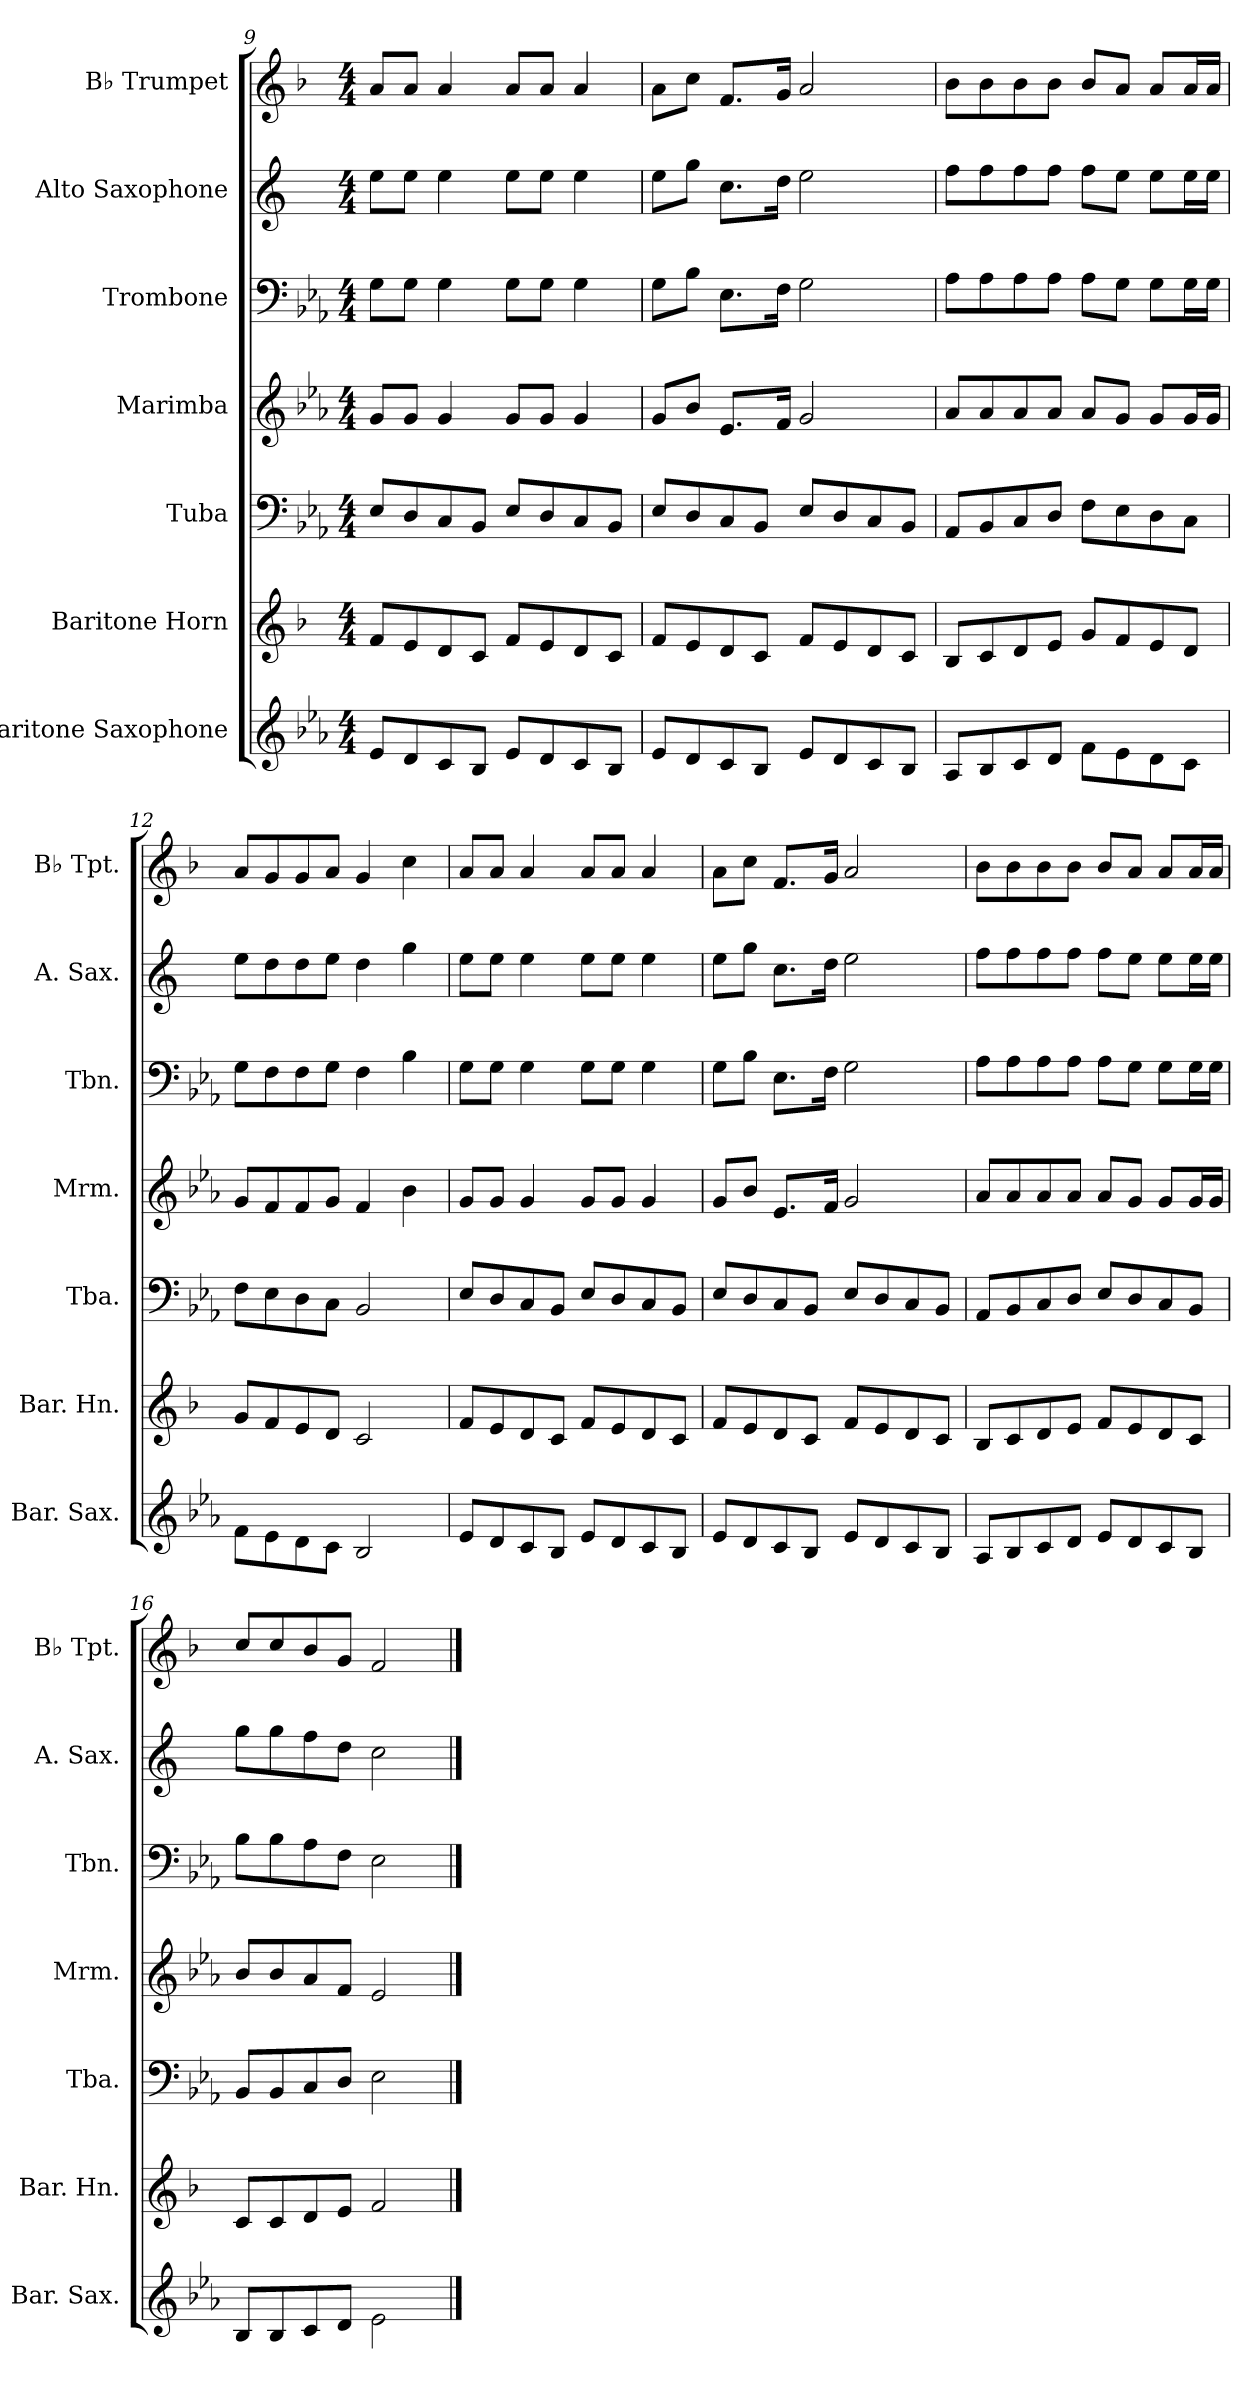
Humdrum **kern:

**kern	**kern	**kern	**kern	**kern	**kern	**kern
*part7	*part6	*part5	*part4	*part3	*part2	*part1
*staff7	*staff6	*staff5	*staff4	*staff3	*staff2	*staff1
*I"Baritone Saxophone	*I"Baritone Horn	*I"Tuba	*I"Marimba	*I"Trombone	*I"Alto Saxophone	*I"B♭ Trumpet
*I'Bar. Sax.	*I'Bar. Hn.	*I'Tba.	*I'Mrm.	*I'Tbn.	*I'A. Sax.	*I'B♭ Tpt.
*clefG2	*clefG2	*clefF4	*clefG2	*clefF4	*clefG2	*clefG2
*ITrd12c21	*ITrd4c7	*	*	*	*ITrd5c9	*ITrd1c2
*k[b-e-a-]	*k[b-e-]	*k[b-e-a-]	*k[b-e-a-]	*k[b-e-a-]	*k[b-e-a-]	*k[b-e-a-]
*M4/4	*M4/4	*M4/4	*M4/4	*M4/4	*M4/4	*M4/4
=9	=9	=9	=9	=9	=9	=9
8E-/L	8B-/L	8E-/L	8g/L	8G\L	8g\L	8g/L
8D/	8A/	8D/	8g/J	8G\J	8g\J	8g/J
8C/	8G/	8C/	4g/	4G\	4g\	4g/
8BB-/J	8F/J	8BB-/J	.	.	.	.
8E-/L	8B-/L	8E-/L	8g/L	8G\L	8g\L	8g/L
8D/	8A/	8D/	8g/J	8G\J	8g\J	8g/J
8C/	8G/	8C/	4g/	4G\	4g\	4g/
8BB-/J	8F/J	8BB-/J	.	.	.	.
!!LO:PB:g=z
=10	=10	=10	=10	=10	=10	=10
8E-/L	8B-/L	8E-/L	8g/L	8G\L	8g\L	8g\L
8D/	8A/	8D/	8b-/J	8B-\J	8b-\J	8b-\J
8C/	8G/	8C/	8.e-/L	8.E-\L	8.e-\L	8.e-/L
8BB-/J	8F/J	8BB-/J	.	.	.	.
.	.	.	16f/Jk	16F\Jk	16f\Jk	16f/Jk
8E-/L	8B-/L	8E-/L	2g/	2G\	2g\	2g/
8D/	8A/	8D/	.	.	.	.
8C/	8G/	8C/	.	.	.	.
8BB-/J	8F/J	8BB-/J	.	.	.	.
=11	=11	=11	=11	=11	=11	=11
8AA-/L	8E-/L	8AA-/L	8a-/L	8A-\L	8a-\L	8a-\L
8BB-/	8F/	8BB-/	8a-/	8A-\	8a-\	8a-\
8C/	8G/	8C/	8a-/	8A-\	8a-\	8a-\
8D/J	8A/J	8D/J	8a-/J	8A-\J	8a-\J	8a-\J
8F\L	8c/L	8F\L	8a-/L	8A-\L	8a-\L	8a-/L
8E-\	8B-/	8E-\	8g/J	8G\J	8g\J	8g/J
8D\	8A/	8D\	8g/L	8G\L	8g\L	8g/L
8C\J	8G/J	8C\J	16g/L	16G\L	16g\L	16g/L
.	.	.	16g/JJ	16G\JJ	16g\JJ	16g/JJ
=12	=12	=12	=12	=12	=12	=12
8F\L	8c/L	8F\L	8g/L	8G\L	8g\L	8g/L
8E-\	8B-/	8E-\	8f/	8F\	8f\	8f/
8D\	8A/	8D\	8f/	8F\	8f\	8f/
8C\J	8G/J	8C\J	8g/J	8G\J	8g\J	8g/J
2BB-/	2F/	2BB-/	4f/	4F\	4f\	4f/
.	.	.	4b-\	4B-\	4b-\	4b-\
=13	=13	=13	=13	=13	=13	=13
8E-/L	8B-/L	8E-/L	8g/L	8G\L	8g\L	8g/L
8D/	8A/	8D/	8g/J	8G\J	8g\J	8g/J
8C/	8G/	8C/	4g/	4G\	4g\	4g/
8BB-/J	8F/J	8BB-/J	.	.	.	.
8E-/L	8B-/L	8E-/L	8g/L	8G\L	8g\L	8g/L
8D/	8A/	8D/	8g/J	8G\J	8g\J	8g/J
8C/	8G/	8C/	4g/	4G\	4g\	4g/
8BB-/J	8F/J	8BB-/J	.	.	.	.
!!LO:LB:g=z
=14	=14	=14	=14	=14	=14	=14
8E-/L	8B-/L	8E-/L	8g/L	8G\L	8g\L	8g\L
8D/	8A/	8D/	8b-/J	8B-\J	8b-\J	8b-\J
8C/	8G/	8C/	8.e-/L	8.E-\L	8.e-\L	8.e-/L
8BB-/J	8F/J	8BB-/J	.	.	.	.
.	.	.	16f/Jk	16F\Jk	16f\Jk	16f/Jk
8E-/L	8B-/L	8E-/L	2g/	2G\	2g\	2g/
8D/	8A/	8D/	.	.	.	.
8C/	8G/	8C/	.	.	.	.
8BB-/J	8F/J	8BB-/J	.	.	.	.
=15	=15	=15	=15	=15	=15	=15
8AA-/L	8E-/L	8AA-/L	8a-/L	8A-\L	8a-\L	8a-\L
8BB-/	8F/	8BB-/	8a-/	8A-\	8a-\	8a-\
8C/	8G/	8C/	8a-/	8A-\	8a-\	8a-\
8D/J	8A/J	8D/J	8a-/J	8A-\J	8a-\J	8a-\J
8E-/L	8B-/L	8E-/L	8a-/L	8A-\L	8a-\L	8a-/L
8D/	8A/	8D/	8g/J	8G\J	8g\J	8g/J
8C/	8G/	8C/	8g/L	8G\L	8g\L	8g/L
8BB-/J	8F/J	8BB-/J	16g/L	16G\L	16g\L	16g/L
.	.	.	16g/JJ	16G\JJ	16g\JJ	16g/JJ
=16	=16	=16	=16	=16	=16	=16
8BB-/L	8F/L	8BB-/L	8b-/L	8B-\L	8b-\L	8b-/L
8BB-/	8F/	8BB-/	8b-/	8B-\	8b-\	8b-/
8C/	8G/	8C/	8a-/	8A-\	8a-\	8a-/
8D/J	8A/J	8D/J	8f/J	8F\J	8f\J	8f/J
2E-\	2B-/	2E-\	2e-/	2E-\	2e-\	2e-/
==	==	==	==	==	==	==
*-	*-	*-	*-	*-	*-	*-
